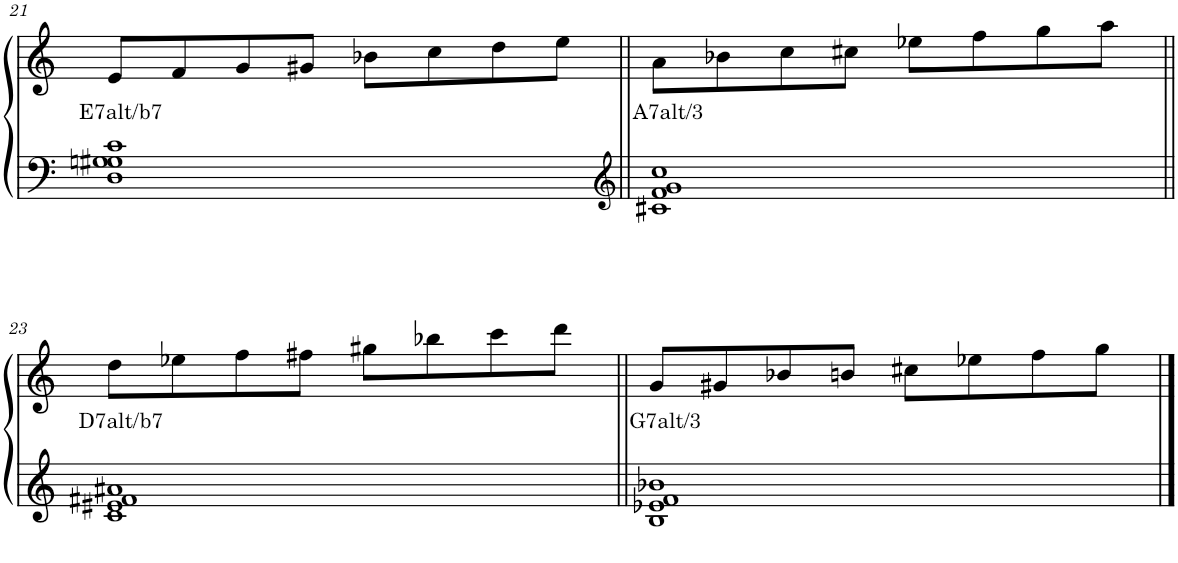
**kern	**kern	**text
*part1	*part1	*part1
*staff2	*staff1	*staff1
*I"Piano	*	*
*I'Pno.	*	*
!!LO:PB:g=z
*clefF4	*clefG2	*
*k[]	*k[]	*
*M4/4	*M4/4	*
=21	=21	=21
!	!	!LO:LY:b
1D 1Gn 1G#X 1c	8e/L	E7alt/b7
.	8f/	.
.	8g/	.
.	8g#X/J	.
.	8b-X\L	.
.	8cc\	.
.	8dd\	.
.	8ee\J	.
=22||	=22||	=22||
*clefG2	*	*
!	!	!LO:LY:b
1c#X 1f 1g 1cc	8a\L	A7alt/3
.	8b-X\	.
.	8cc\	.
.	8cc#X\J	.
.	8ee-X\L	.
.	8ff\	.
.	8gg\	.
.	8aa\J	.
!!LO:LB:g=z
=23||	=23||	=23||
!	!	!LO:LY:b
1c 1e#X 1f#X 1a#X	8dd\L	D7alt/b7
.	8ee-X\	.
.	8ff\	.
.	8ff#X\J	.
.	8gg#X\L	.
.	8bb-X\	.
.	8ccc\	.
.	8ddd\J	.
=24||	=24||	=24||
!	!	!LO:LY:b
1B 1e-X 1f 1b-X	8g/L	G7alt/3
.	8g#X/	.
.	8b-X/	.
.	8bn/J	.
.	8cc#X\L	.
.	8ee-X\	.
.	8ff\	.
.	8gg\J	.
==	==	==
*-	*-	*-
